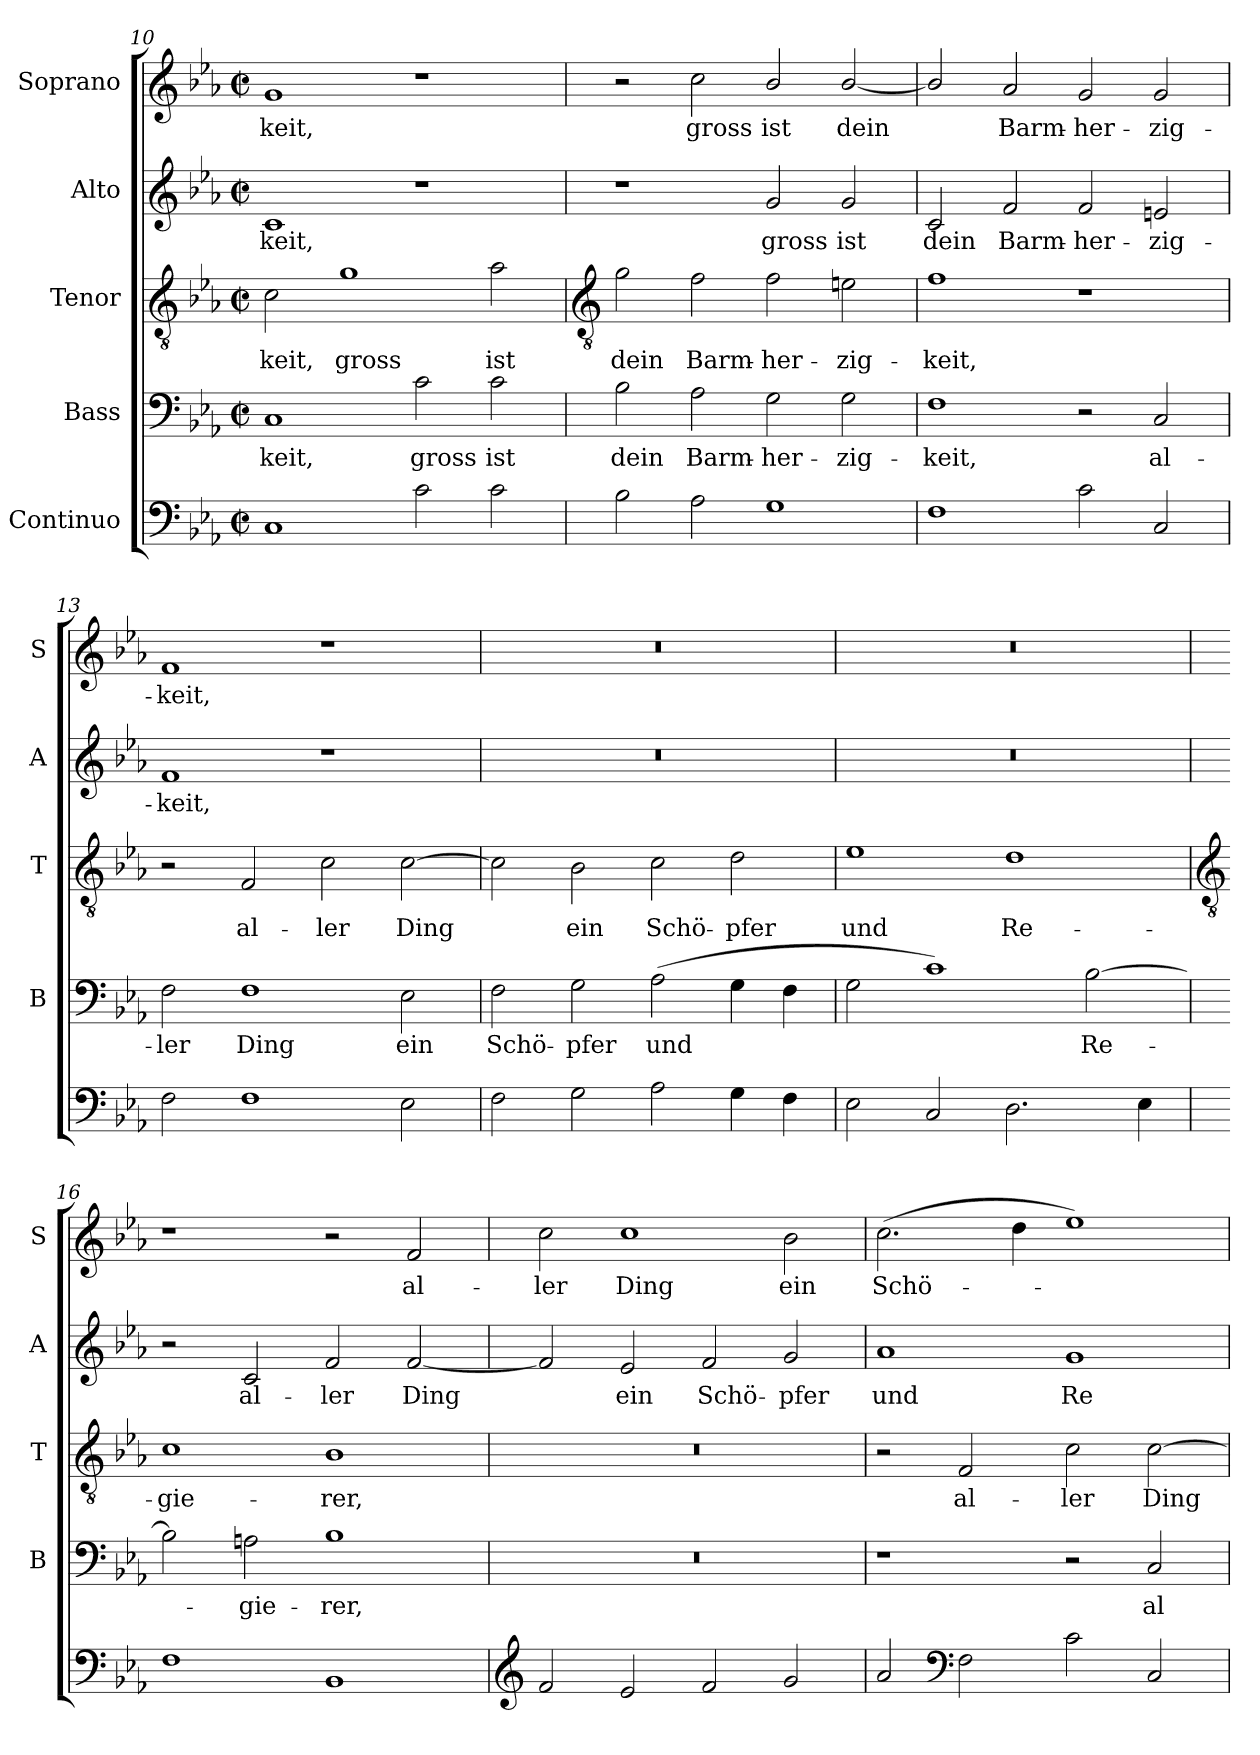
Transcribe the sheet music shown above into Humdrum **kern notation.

**kern	**kern	**text	**kern	**text	**kern	**text	**kern	**text
*part5	*part4	*part4	*part3	*part3	*part2	*part2	*part1	*part1
*staff5	*staff4	*staff4	*staff3	*staff3	*staff2	*staff2	*staff1	*staff1
*I"Continuo	*I"Bass	*	*I"Tenor	*	*I"Alto	*	*I"Soprano	*
*	*I'B	*	*I'T	*	*I'A	*	*I'S	*
*clefF4	*clefF4	*	*clefGv2	*	*clefG2	*	*clefG2	*
*k[b-e-a-]	*k[b-e-a-]	*	*k[b-e-a-]	*	*k[b-e-a-]	*	*k[b-e-a-]	*
*E-:	*E-:	*	*E-:	*	*E-:	*	*E-:	*
*M4/2	*M4/2	*	*M4/2	*	*M4/2	*	*M4/2	*
*met(c|)	*met(c|)	*	*met(c|)	*	*met(c|)	*	*met(c|)	*
=10	=10	=10	=10	=10	=10	=10	=10	=10
!	!	!LO:LY:b	!	!LO:LY:b	!	!LO:LY:b	!	!LO:LY:b
1C	1C	-keit,	2c	-keit,	1c	-keit,	1g	-keit,
!	!	!	!	!LO:LY:b	!	!	!	!
.	.	.	1g	gross	.	.	.	.
!	!	!LO:LY:b	!	!	!	!	!	!
2c	2c	gross	.	.	1r	.	1r	.
!	!	!LO:LY:b	!	!LO:LY:b	!	!	!	!
2c	2c	ist	2a-	ist	.	.	.	.
!!LO:LB:g=z
=11	=11	=11	=11	=11	=11	=11	=11	=11
*	*	*	*clefGv2	*	*	*	*	*
!	!	!LO:LY:b	!	!LO:LY:b	!	!	!	!
2B-	2B-	dein	2g	dein	1r	.	2r	.
!	!	!LO:LY:b	!	!LO:LY:b	!	!	!	!LO:LY:b
2A-	2A-	Barm-	2f	Barm-	.	.	2cc	gross
!	!	!LO:LY:b	!	!LO:LY:b	!	!LO:LY:b	!	!LO:LY:b
1G	2G	-her-	2f	-her-	2g	gross	2b-/	ist
!	!	!LO:LY:b	!	!LO:LY:b	!	!LO:LY:b	!	!LO:LY:b
.	2G	-zig-	2en	-zig-	2g	ist	[2b-/	dein
=12	=12	=12	=12	=12	=12	=12	=12	=12
!	!	!LO:LY:b	!	!LO:LY:b	!	!LO:LY:b	!	!
1F	1F	-keit,	1f	-keit,	2c	dein	2b-/]	.
!	!	!	!	!	!	!LO:LY:b	!	!LO:LY:b
.	.	.	.	.	2f	Barm-	2a-	Barm-
!	!	!	!	!	!	!LO:LY:b	!	!LO:LY:b
2c	2r	.	1r	.	2f	-her-	2g	-her-
!	!	!LO:LY:b	!	!	!	!LO:LY:b	!	!LO:LY:b
2C	2C	al-	.	.	2en	-zig-	2g	-zig-
=13	=13	=13	=13	=13	=13	=13	=13	=13
!	!	!LO:LY:b	!	!	!	!LO:LY:b	!	!LO:LY:b
2F\	2F\	-ler	2r	.	1f	-keit,	1f	-keit,
!	!	!LO:LY:b	!	!LO:LY:b	!	!	!	!
1F	1F/	Ding	2F	al-	.	.	.	.
!	!	!	!	!LO:LY:b	!	!	!	!
.	.	.	2c	-ler	1r	.	1r	.
!	!	!LO:LY:b	!	!LO:LY:b	!	!	!	!
2E-	2E-	ein	[2c	Ding	.	.	.	.
=14	=14	=14	=14	=14	=14	=14	=14	=14
!	!	!LO:LY:b	!	!	!	!	!	!
2F	2F	Schö-	2c]	.	0r	.	0r	.
!	!	!LO:LY:b	!	!LO:LY:b	!	!	!	!
2G	2G	-pfer	2B-	ein	.	.	.	.
!	!	!LO:LY:b	!	!LO:LY:b	!	!	!	!
2A-	(>2A-	und	2c	Schö-	.	.	.	.
!	!	!	!	!LO:LY:b	!	!	!	!
4G	4G	.	2d	-pfer	.	.	.	.
4F\	4F	.	.	.	.	.	.	.
=15	=15	=15	=15	=15	=15	=15	=15	=15
!	!	!	!	!LO:LY:b	!	!	!	!
2E-	2G	.	1e-	und	0r	.	0r	.
2C	1c)	.	.	.	.	.	.	.
!	!	!	!	!LO:LY:b	!	!	!	!
2.D	.	.	1d	Re-	.	.	.	.
!	!	!LO:LY:b	!	!	!	!	!	!
.	[2B-	Re-	.	.	.	.	.	.
4E-	.	.	.	.	.	.	.	.
!!LO:LB:g=z
=16	=16	=16	=16	=16	=16	=16	=16	=16
*	*	*	*clefGv2	*	*	*	*	*
!	!	!	!	!LO:LY:b	!	!	!	!
1F	2B-]	.	1c	-gie-	2r	.	1r	.
!	!	!LO:LY:b	!	!	!	!LO:LY:b	!	!
.	2An	gie-	.	.	2c	al-	.	.
!	!	!LO:LY:b	!	!LO:LY:b	!	!LO:LY:b	!	!
1BB-	1B-	-rer,	1B-	-rer,	2f	-ler	2r	.
!	!	!	!	!	!	!LO:LY:b	!	!LO:LY:b
.	.	.	.	.	[2f	Ding	2f	al-
=17	=17	=17	=17	=17	=17	=17	=17	=17
*clefG2	*	*	*	*	*	*	*	*
!	!	!	!	!	!	!	!	!LO:LY:b
2f	0r	.	0r	.	2f]	.	2cc	-ler
!	!	!	!	!	!	!LO:LY:b	!	!LO:LY:b
2e-	.	.	.	.	2e-	ein	1cc	Ding
!	!	!	!	!	!	!LO:LY:b	!	!
2f	.	.	.	.	2f	Schö-	.	.
!	!	!	!	!	!	!LO:LY:b	!	!LO:LY:b
2g	.	.	.	.	2g	-pfer	2b-	ein
=18	=18	=18	=18	=18	=18	=18	=18	=18
!	!	!	!	!	!	!LO:LY:b	!	!LO:LY:b
2a-	1r	.	2r	.	1a-	und	(>2.cc	Schö-
*clefF4	*	*	*	*	*	*	*	*
!	!	!	!	!LO:LY:b	!	!	!	!
2F	.	.	2F	al-	.	.	.	.
.	.	.	.	.	.	.	4dd	.
!	!	!	!	!LO:LY:b	!	!LO:LY:b	!	!
2c	2r	.	2c	-ler	1g	Re-	1ee-)	.
!	!	!LO:LY:b	!	!LO:LY:b	!	!	!	!
2C	2C	al-	[2c	Ding	.	.	.	.
=	=	=	=	=	=	=	=	=
*-	*-	*-	*-	*-	*-	*-	*-	*-
